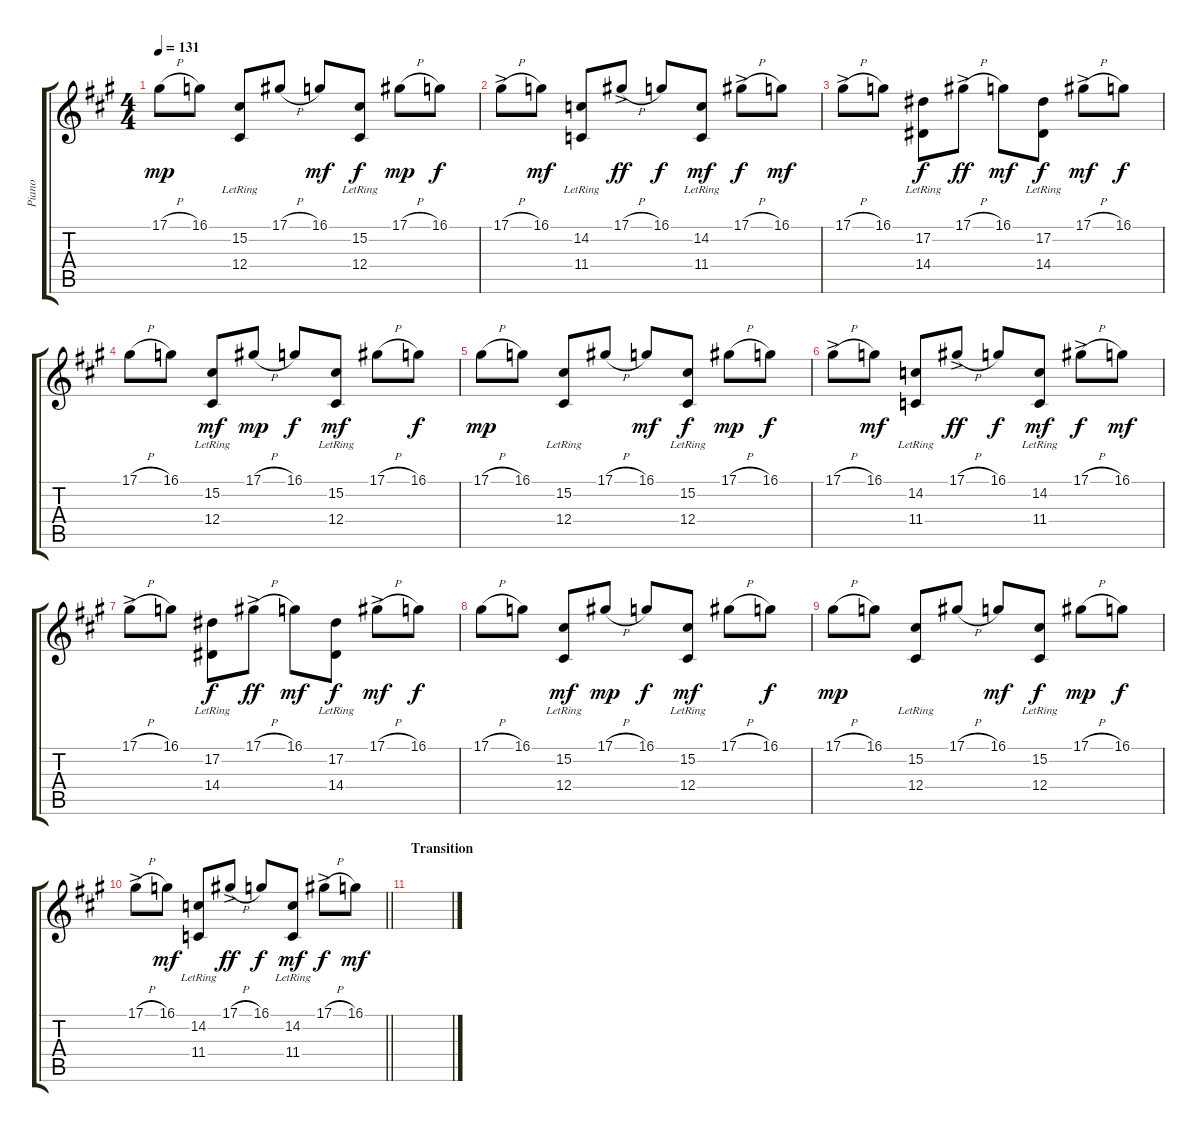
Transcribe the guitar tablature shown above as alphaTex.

\track ("Piano" "Piano") {instrument acousticgrandpiano}
\staff {score tabs}
\tuning (Eb4 Bb3 Gb3 Db3 Ab2 Eb2) {hide}
\ts (4 4)
\tempo 131
\clef g2
\ks a
17.1{h}.8{dy mp} 16.1.8 (15.2{lr} 12.4{lr}).8 17.1{h}.8 16.1.8{dy mf} (15.2{lr} 12.4{lr}).8{dy f} 17.1{h}.8{dy mp} 16.1.8{dy f} |
17.1{h ac}.8 16.1.8{dy mf} (14.2{lr} 11.4{lr}).8 17.1{h ac}.8{dy ff} 16.1.8{dy f} (14.2{lr} 11.4{lr}).8{dy mf} 17.1{h ac}.8{dy f} 16.1.8{dy mf} |
17.1{h ac}.8 16.1.8 (17.2{lr} 14.4{lr}).8{dy f} 17.1{h ac}.8{dy ff} 16.1.8{dy mf} (17.2{lr} 14.4{lr}).8{dy f} 17.1{h ac}.8{dy mf} 16.1.8{dy f} |
17.1{h}.8 16.1.8 (15.2{lr} 12.4{lr}).8{dy mf} 17.1{h}.8{dy mp} 16.1.8{dy f} (15.2{lr} 12.4{lr}).8{dy mf} 17.1{h}.8 16.1.8{dy f} |
17.1{h}.8{dy mp} 16.1.8 (15.2{lr} 12.4{lr}).8 17.1{h}.8 16.1.8{dy mf} (15.2{lr} 12.4{lr}).8{dy f} 17.1{h}.8{dy mp} 16.1.8{dy f} |
17.1{h ac}.8 16.1.8{dy mf} (14.2{lr} 11.4{lr}).8 17.1{h ac}.8{dy ff} 16.1.8{dy f} (14.2{lr} 11.4{lr}).8{dy mf} 17.1{h ac}.8{dy f} 16.1.8{dy mf} |
17.1{h ac}.8 16.1.8 (17.2{lr} 14.4{lr}).8{dy f} 17.1{h ac}.8{dy ff} 16.1.8{dy mf} (17.2{lr} 14.4{lr}).8{dy f} 17.1{h ac}.8{dy mf} 16.1.8{dy f} |
17.1{h}.8 16.1.8 (15.2{lr} 12.4{lr}).8{dy mf} 17.1{h}.8{dy mp} 16.1.8{dy f} (15.2{lr} 12.4{lr}).8{dy mf} 17.1{h}.8 16.1.8{dy f} |
17.1{h}.8{dy mp} 16.1.8 (15.2{lr} 12.4{lr}).8 17.1{h}.8 16.1.8{dy mf} (15.2{lr} 12.4{lr}).8{dy f} 17.1{h}.8{dy mp} 16.1.8{dy f} |
\barLineRight lightlight
17.1{h ac}.8 16.1.8{dy mf} (14.2{lr} 11.4{lr}).8 17.1{h ac}.8{dy ff} 16.1.8{dy f} (14.2{lr} 11.4{lr}).8{dy mf} 17.1{h ac}.8{dy f} 16.1.8{dy mf} |
\section ("" "Transition")
